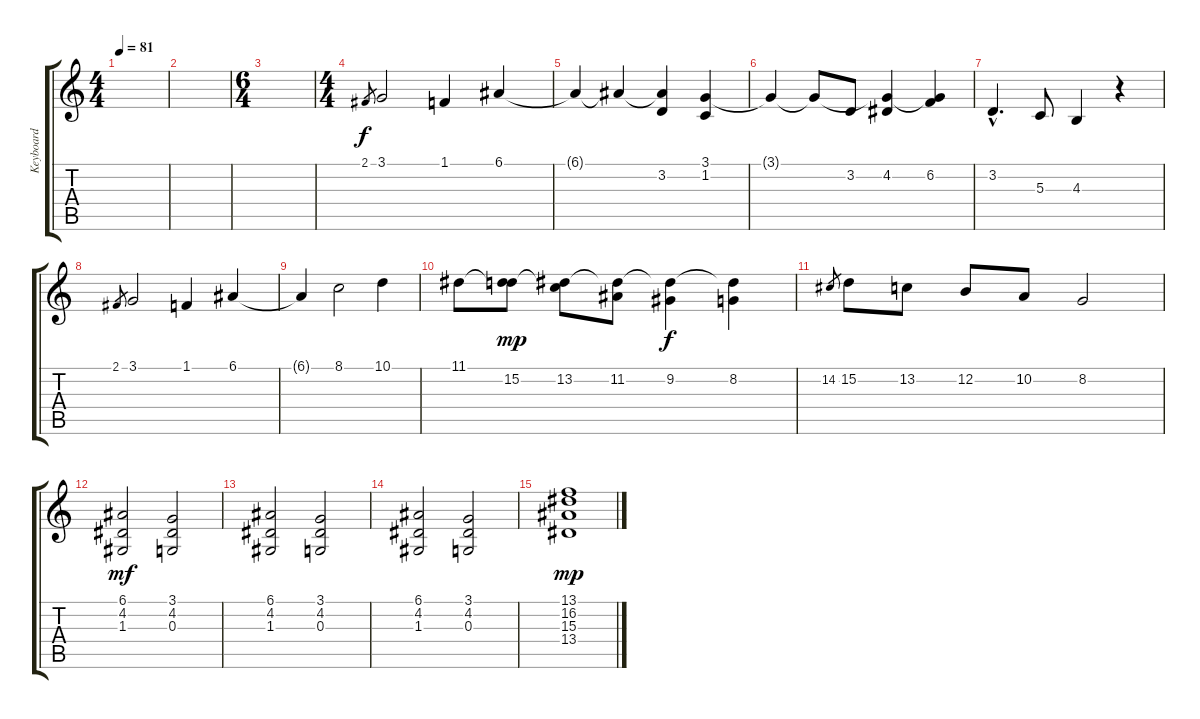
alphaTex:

\track ("Keyboard" "Keyboard") {instrument drawbarorgan}
\staff {score tabs}
\tuning (E4 B3 G3 D3 A2 E2) {hide}
\ts (4 4)
\tempo 81
\clef g2
\ks c
|
|
\ts (6 4)
|
\ts (4 4)
2.1.8{gr} 3.1.2 1.1.4 6.1.4 |
6.1{t}.4 6.1{t}.4 (6.1{t} 3.2).4 (3.1 1.2).4 |
3.1{t}.4 3.1{t}.8 3.2.8 (3.1{t} 4.2).4 (3.1{t} 6.2).4 |
3.2{hac}.4{d} 5.3.8 4.3.4 r.4 |
2.1.8{gr} 3.1.2 1.1.4 6.1.4 |
6.1{t}.4 8.1.2 10.1.4 |
11.1.8 (11.1{t} 15.2).8{dy mp} (11.1{t} 13.2).8 (11.1{t} 11.2).8 (11.1{t} 9.2).4{dy f} (11.1{t} 8.2).4 |
14.2.8{gr} 15.2.8 13.2.8 12.2.8 10.2.8 8.2.2 |
(6.1 4.2 1.3).2{dy mf} (3.1 4.2 0.3).2 |
(6.1 4.2 1.3).2 (3.1 4.2 0.3).2 |
(6.1 4.2 1.3).2 (3.1 4.2 0.3).2 |
(13.1 16.2 15.3 13.4).1{dy mp}
